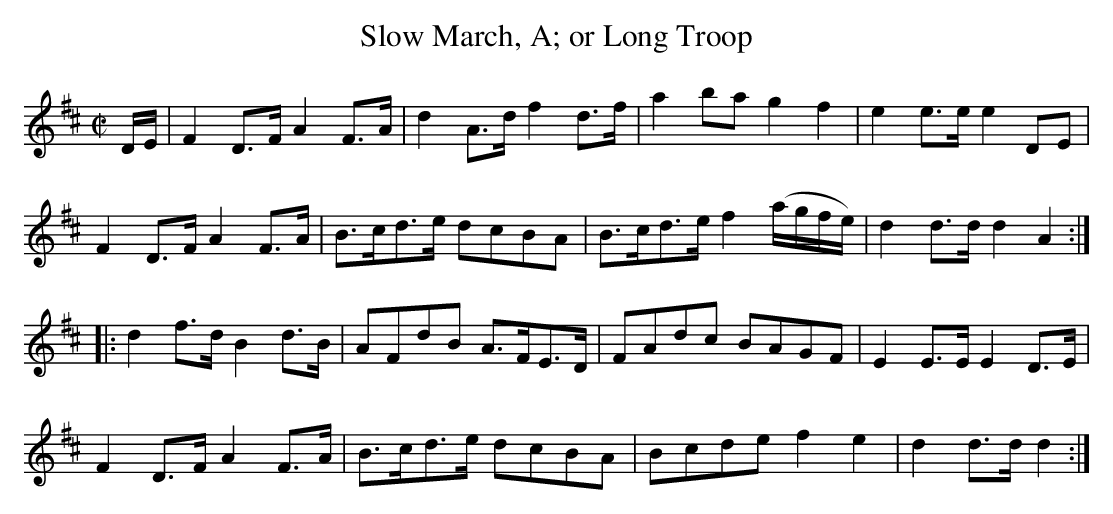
X:1
T:Slow March, A; or Long Troop
M:C|
L:1/8
K:D
D/E/|F2 D>F A2 F>A|d2 A>d f2 d>f|a2 ba g2f2|e2 e>e e2 DE|
F2 D>F A2 F>A|B>cd>e dcBA|B>cd>e f2 (a/g/f/e/) |d2 d>d d2A2:|
|:d2 f>d B2 d>B|AFdB A>FE>D|FAdc BAGF|E2 E>E E2 D>E|
F2 D>F A2 F>A|B>cd>e dcBA|Bcde f2e2|d2 d>d d2:|]
